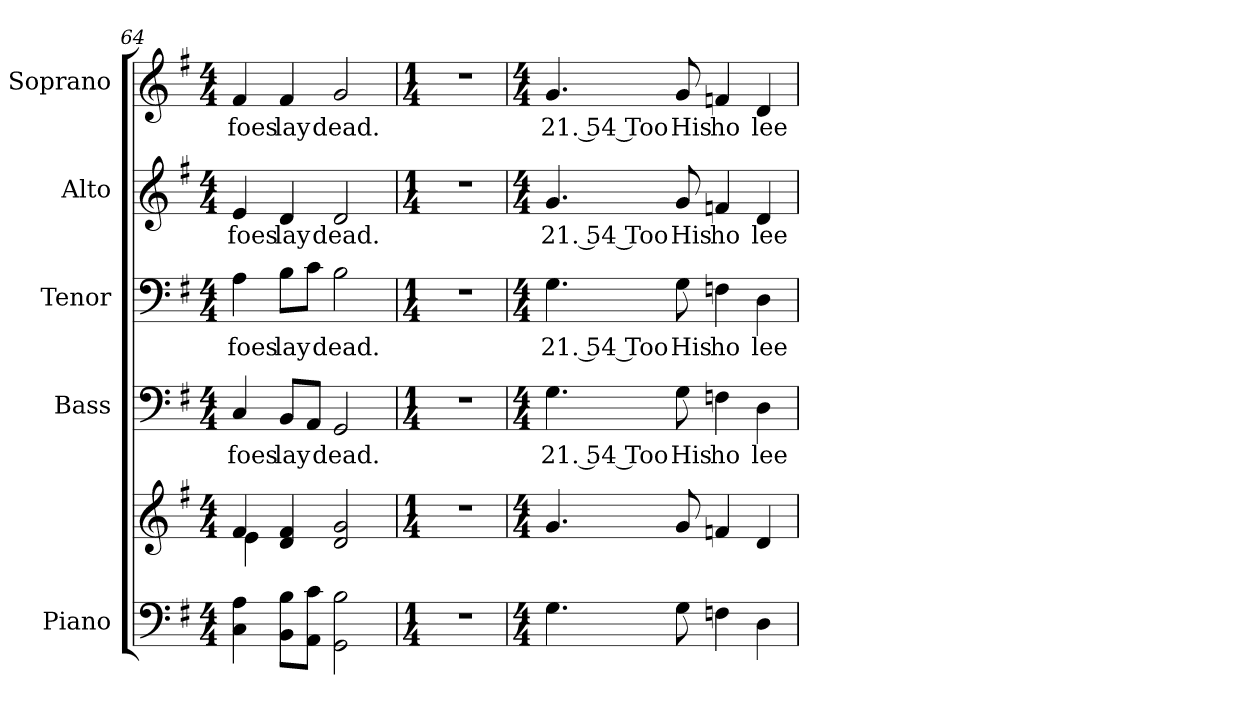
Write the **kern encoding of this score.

**kern	**kern	**kern	**text	**kern	**text	**kern	**text	**kern	**text
*part5	*part5	*part4	*part4	*part3	*part3	*part2	*part2	*part1	*part1
*staff6	*staff5	*staff4	*staff4	*staff3	*staff3	*staff2	*staff2	*staff1	*staff1
*I"Piano	*	*I"Bass	*	*I"Tenor	*	*I"Alto	*	*I"Soprano	*
*I'Pno.	*	*I'B.	*	*I'T.	*	*I'A.	*	*I'S.	*
!!LO:LB:g=z
*clefF4	*clefG2	*clefF4	*	*clefF4	*	*clefG2	*	*clefG2	*
*k[f#]	*k[f#]	*k[f#]	*	*k[f#]	*	*k[f#]	*	*k[f#]	*
*G:	*G:	*G:	*	*G:	*	*G:	*	*G:	*
*M4/4	*M4/4	*M4/4	*	*M4/4	*	*M4/4	*	*M4/4	*
=64	=64	=64	=64	=64	=64	=64	=64	=64	=64
*	*^	*	*	*	*	*	*	*	*
!	!	!	!	!LO:LY:b:color=#000000	!	!	!	!	!	!
!	!	!	!	!	!	!LO:LY:b:color=#000000	!	!	!	!
!	!	!	!	!	!	!	!	!LO:LY:b:color=#000000	!	!
!	!	!	!	!	!	!	!	!	!	!LO:LY:b:color=#000000
4Ci\ 4Ai	4f#i/	4ei\	4Ci/	foes	4Ai\	foes	4ei/	foes	4f#i/	foes
!	!	!	!	!LO:LY:b:color=#000000	!	!	!	!	!	!
!	!	!	!	!	!	!LO:LY:b:color=#000000	!	!	!	!
!	!	!	!	!	!	!	!	!LO:LY:b:color=#000000	!	!
!	!	!	!	!	!	!	!	!	!	!LO:LY:b:color=#000000
8BBi\ 8BiL	4di/ 4f#i	4ryy	8BBi/L	lay	8Bi\L	lay	4di/	lay	4f#i/	lay
8AAi\ 8ciJ	.	.	8AAi/J	.	8ci\J	.	.	.	.	.
!	!	!	!	!LO:LY:b:color=#000000	!	!	!	!	!	!
!	!	!	!	!	!	!LO:LY:b:color=#000000	!	!	!	!
!	!	!	!	!	!	!	!	!LO:LY:b:color=#000000	!	!
!	!	!	!	!	!	!	!	!	!	!LO:LY:b:color=#000000
2GGi\ 2Bi	2di/ 2gi	2ryy	2GGi/	dead.	2Bi\	dead.	2di/	dead.	2gi/	dead.
*	*v	*v	*	*	*	*	*	*	*	*
=65	=65	=65	=65	=65	=65	=65	=65	=65	=65
*M1/4	*M1/4	*M1/4	*	*M1/4	*	*M1/4	*	*M1/4	*
*	*^	*	*	*	*	*	*	*	*
!LO:N:vis=1	!LO:N:vis=1	!	!LO:N:vis=1	!	!LO:N:vis=1	!	!LO:N:vis=1	!	!	!
*	*v	*v	*	*	*	*	*	*	*	*
4r	4r	4r	.	4r	.	4r	.	4r	.
=66	=66	=66	=66	=66	=66	=66	=66	=66	=66
*M4/4	*M4/4	*M4/4	*	*M4/4	*	*M4/4	*	*M4/4	*
!	!	!	!LO:LY:b:color=#000000	!	!	!	!	!	!
!	!	!	!	!	!LO:LY:b:color=#000000	!	!	!	!
!	!	!	!	!	!	!	!LO:LY:b:color=#000000	!	!
!	!	!	!	!	!	!	!	!	!LO:LY:b:color=#000000
4.Gi\	4.gi/	4.Gi\	21. 54 Too	4.Gi\	21. 54 Too	4.gi/	21. 54 Too	4.gi/	21. 54 Too
!	!	!	!LO:LY:b:color=#000000	!	!	!	!	!	!
!	!	!	!	!	!LO:LY:b:color=#000000	!	!	!	!
!	!	!	!	!	!	!	!LO:LY:b:color=#000000	!	!
!	!	!	!	!	!	!	!	!	!LO:LY:b:color=#000000
8Gi\	8gi/	8Gi\	His	8Gi\	His	8gi/	His	8gi/	His
!	!	!	!LO:LY:b:color=#000000	!	!	!	!	!	!
!	!	!	!	!	!LO:LY:b:color=#000000	!	!	!	!
!	!	!	!	!	!	!	!LO:LY:b:color=#000000	!	!
!	!	!	!	!	!	!	!	!	!LO:LY:b:color=#000000
4Fni\	4fni/	4Fni\	ho	4Fni\	ho	4fni/	ho	4fni/	ho
!	!	!	!LO:LY:b:color=#000000	!	!	!	!	!	!
!	!	!	!	!	!LO:LY:b:color=#000000	!	!	!	!
!	!	!	!	!	!	!	!LO:LY:b:color=#000000	!	!
!	!	!	!	!	!	!	!	!	!LO:LY:b:color=#000000
4Di\	4di/	4Di\	lee	4Di\	lee	4di/	lee	4di/	lee
=	=	=	=	=	=	=	=	=	=
*-	*-	*-	*-	*-	*-	*-	*-	*-	*-
